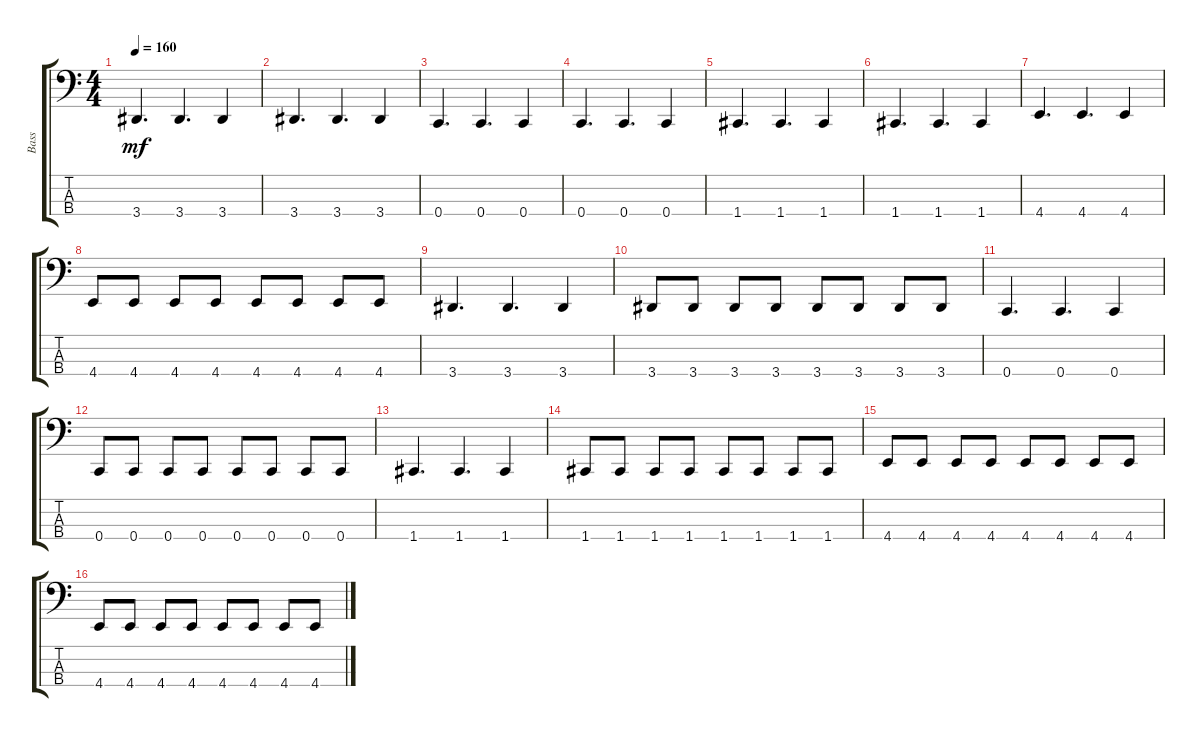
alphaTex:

\track ("Bass" "Bass") {instrument electricbasspick}
\staff {score tabs}
\tuning (F2 C2 G1 C1) {hide}
\ts (4 4)
\tempo 160
\clef f4
\ks c
3.4.4{d dy mf} 3.4.4{d} 3.4.4 |
3.4.4{d} 3.4.4{d} 3.4.4 |
0.4.4{d} 0.4.4{d} 0.4.4 |
0.4.4{d} 0.4.4{d} 0.4.4 |
1.4.4{d} 1.4.4{d} 1.4.4 |
1.4.4{d} 1.4.4{d} 1.4.4 |
4.4.4{d} 4.4.4{d} 4.4.4 |
4.4.8 4.4.8 4.4.8 4.4.8 4.4.8 4.4.8 4.4.8 4.4.8 |
3.4.4{d} 3.4.4{d} 3.4.4 |
3.4.8 3.4.8 3.4.8 3.4.8 3.4.8 3.4.8 3.4.8 3.4.8 |
0.4.4{d} 0.4.4{d} 0.4.4 |
0.4.8 0.4.8 0.4.8 0.4.8 0.4.8 0.4.8 0.4.8 0.4.8 |
1.4.4{d} 1.4.4{d} 1.4.4 |
1.4.8 1.4.8 1.4.8 1.4.8 1.4.8 1.4.8 1.4.8 1.4.8 |
4.4.8 4.4.8 4.4.8 4.4.8 4.4.8 4.4.8 4.4.8 4.4.8 |
4.4.8 4.4.8 4.4.8 4.4.8 4.4.8 4.4.8 4.4.8 4.4.8
